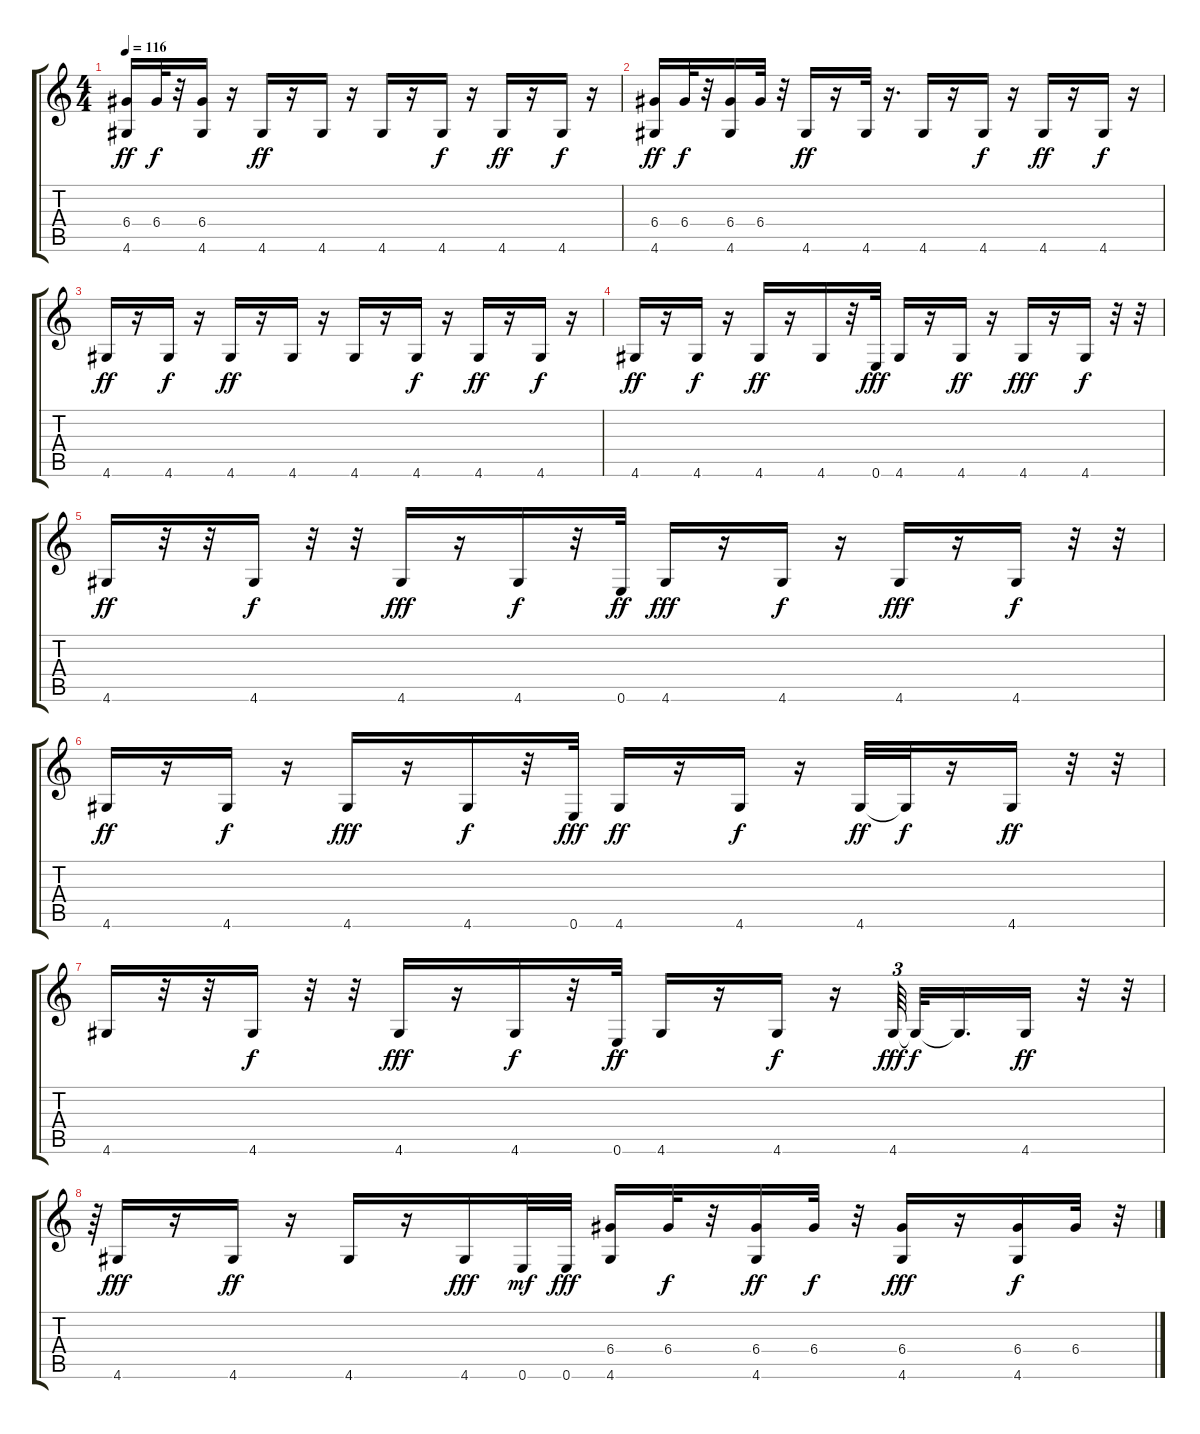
\track "" {instrument acousticguitarsteel}
\staff {score tabs}
\tuning (E4 B3 G3 D3 A2 E2) {hide}
\ts (4 4)
\tempo 116
\clef g2
\ks c
(6.4 4.6).16{dy ff} 6.4.32{dy f} r.32 (6.4 4.6).16 r.16 4.6.16{dy ff} r.16 4.6.16 r.16 4.6.16 r.16 4.6.16{dy f} r.16 4.6.16{dy ff} r.16 4.6.16{dy f} r.16 |
(6.4 4.6).16{dy ff} 6.4.32{dy f} r.32 (6.4 4.6).16 6.4.32 r.32 4.6.16{dy ff} r.16 4.6.32 r.16{d} 4.6.16 r.16 4.6.16{dy f} r.16 4.6.16{dy ff} r.16 4.6.16{dy f} r.16 |
4.6.16{dy ff} r.16 4.6.16{dy f} r.16 4.6.16{dy ff} r.16 4.6.16 r.16 4.6.16 r.16 4.6.16{dy f} r.16 4.6.16{dy ff} r.16 4.6.16{dy f} r.16 |
4.6.16{dy ff} r.16 4.6.16{dy f} r.16 4.6.16{dy ff} r.16 4.6.16 r.32 0.6.32{dy fff} 4.6.16 r.16 4.6.16{dy ff} r.16 4.6.16{dy fff} r.16 4.6.16{dy f} r.32 r.32 |
4.6.16{dy ff} r.32 r.32 4.6.16{dy f} r.32 r.32 4.6.16{dy fff} r.16 4.6.16{dy f} r.32 0.6.32{dy ff} 4.6.16{dy fff} r.16 4.6.16{dy f} r.16 4.6.16{dy fff} r.16 4.6.16{dy f} r.32 r.32 |
4.6.16{dy ff} r.16 4.6.16{dy f} r.16 4.6.16{dy fff} r.16 4.6.16{dy f} r.32 0.6.32{dy fff} 4.6.16{dy ff} r.16 4.6.16{dy f} r.16 4.6.32{dy ff} 4.6{t}.32{dy f} r.16 4.6.16{dy ff} r.32 r.32 |
4.6.16 r.32 r.32 4.6.16{dy f} r.32 r.32 4.6.16{dy fff} r.16 4.6.16{dy f} r.32 0.6.32{dy ff} 4.6.16 r.16 4.6.16{dy f} r.16 4.6.64{tu (3 2) dy fff beam splitsecondary} 4.6{t}.32{dy f} 4.6{t}.16{d} 4.6.16{dy ff} r.32 r.32{tu (3 2)} |
r.64{tu (3 2)} 4.6.16{dy fff} r.16 4.6.16{dy ff} r.16 4.6.16 r.16 4.6.16{dy fff} 0.6.32{dy mf} 0.6.32{dy fff} (6.4 4.6).16 6.4.32{dy f} r.32 (6.4 4.6).16{dy ff} 6.4.32{dy f} r.32 (6.4 4.6).16{dy fff} r.16 (6.4 4.6).16{dy f} 6.4.32 r.32{tu (3 2)}
